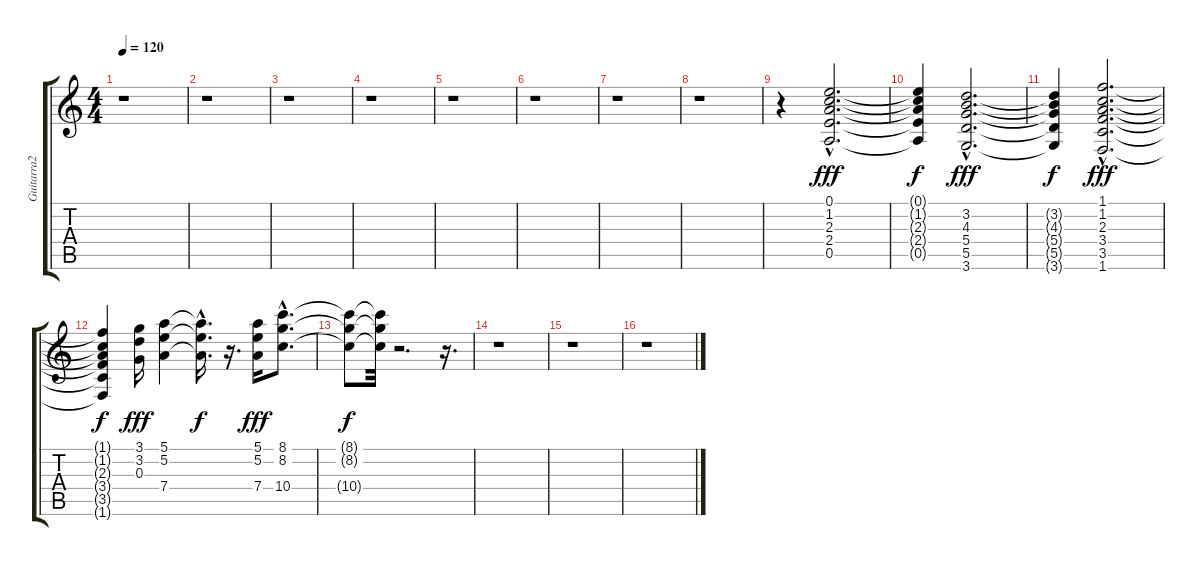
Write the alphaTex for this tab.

\track ("Guitarra2" "Guitarra2") {instrument electricguitarclean}
\staff {score tabs}
\tuning (E4 B3 G3 D3 A2 E2) {hide}
\ts (4 4)
\tempo 120
\clef g2
\ks c
r.1{dy fff} |
r.1 |
r.1 |
r.1 |
r.1 |
r.1 |
r.1 |
r.1 |
r.4 (0.1{hac} 1.2{hac} 2.3{hac} 2.4{hac} 0.5{hac}).2{d} |
(0.1{t} 1.2{t} 2.3{t} 2.4{t} 0.5{t}).4{dy f} (3.2{hac} 4.3{hac} 5.4{hac} 5.5{hac} 3.6{hac}).2{d dy fff} |
(3.2{t} 4.3{t} 5.4{t} 5.5{t} 3.6{t}).4{dy f} (1.1{hac} 1.2{hac} 2.3{hac} 3.4{hac} 3.5{hac} 1.6{hac}).2{d dy fff} |
(1.1{t} 1.2{t} 2.3{t} 3.4{t} 3.5{t} 1.6{t}).4{dy f} (3.1 3.2 0.3).16{dy fff} (5.1 5.2 7.4).4 (5.1{hac t} 5.2{hac t} 7.4{hac t}).16{d dy f} r.16{d} (5.1 5.2 7.4).16{dy fff} (8.1{hac} 8.2{hac} 10.4{hac}).8{d} |
(8.1{t} 8.2{t} 10.4{t}).8{dy f} (8.1{t} 8.2{t} 10.4{t}).32 r.2{d} r.16{d} |
r.1 |
r.1 |
r.1
